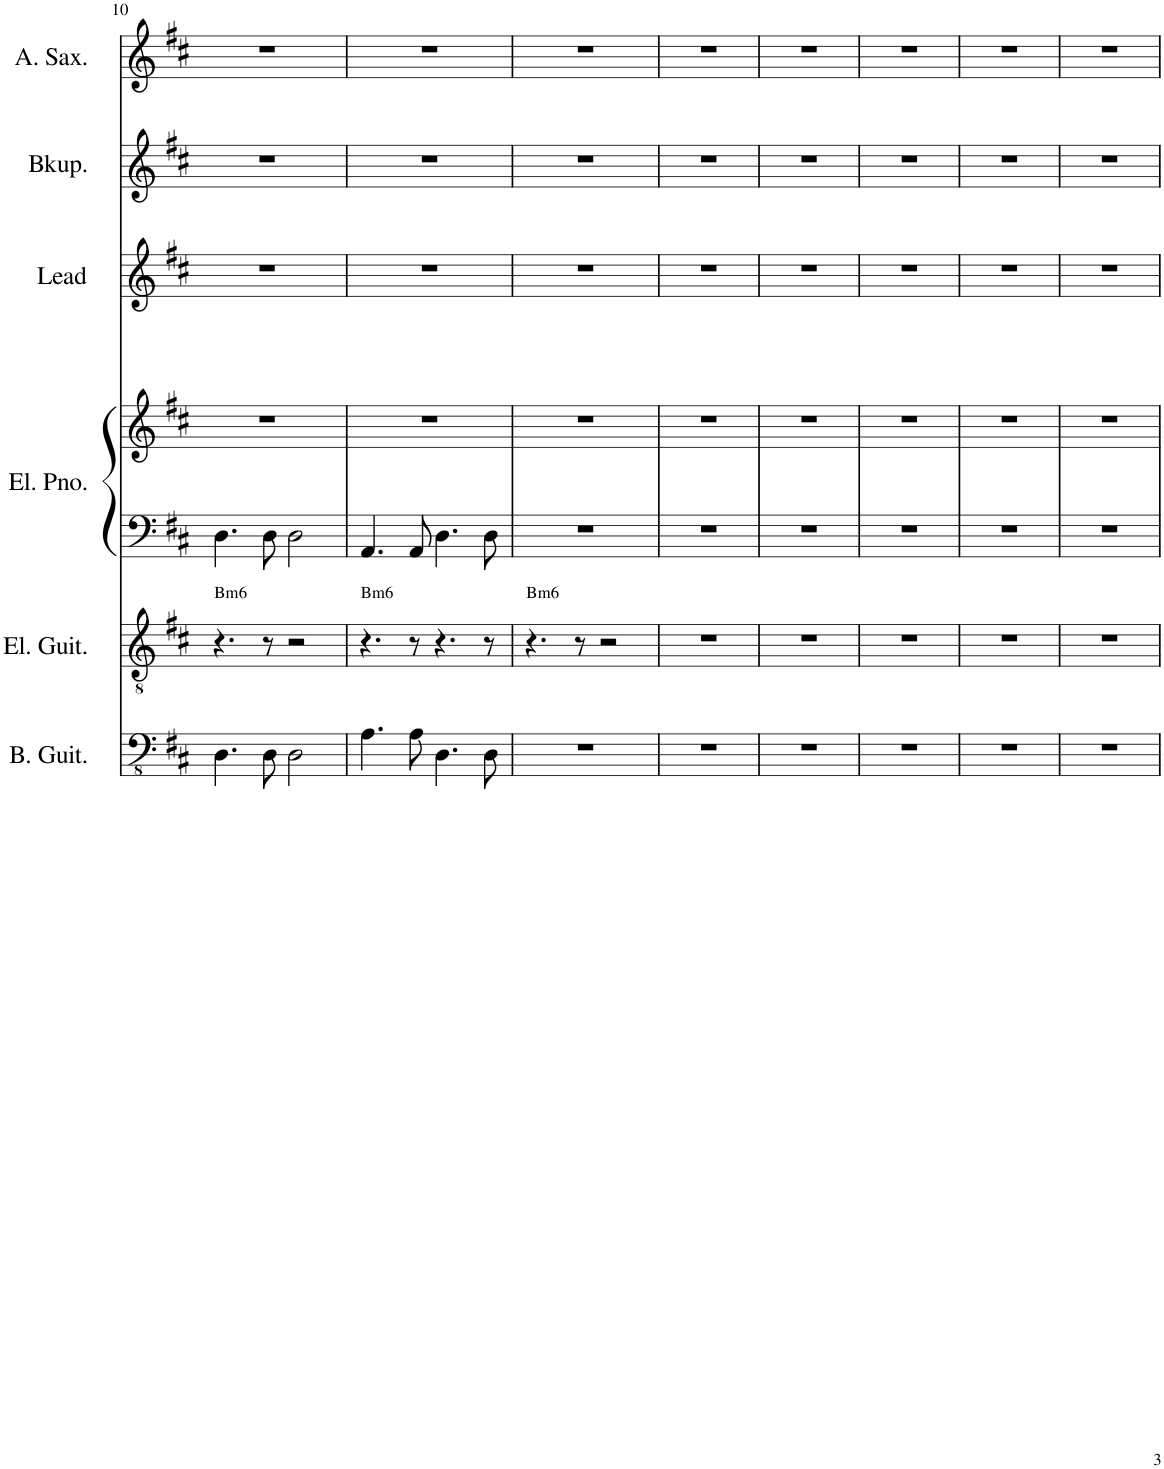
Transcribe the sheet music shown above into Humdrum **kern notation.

**kern	**kern	**harte	**kern	**kern	**kern	**kern	**kern
*part6	*part5	*part5	*part4	*part4	*part3	*part2	*part1
*staff7	*staff6	*	*staff5	*staff4	*staff3	*staff2	*staff1
*I"Bass Guitar	*I"Electric Guitar	*	*I"Electric Piano	*	*I"Lead	*I"Backup Vocal	*I"Alto Saxophone
*I'B. Guit.	*I'El. Guit.	*	*I'El. Pno.	*	*I'Lead	*I'Bkup.	*I'A. Sax.
!!LO:PB:g=z
*clefFv4	*clefGv2	*	*clefF4	*clefG2	*clefG2	*clefG2	*clefG2
*	*	*	*	*	*	*	*ITrd5c9
*k[f#c#]	*k[f#c#]	*	*k[f#c#]	*k[f#c#]	*k[f#c#]	*k[f#c#]	*k[f#c#]
*M4/4	*M4/4	*	*M4/4	*M4/4	*M4/4	*M4/4	*M4/4
=10	=10	=10	=10	=10	=10	=10	=10
!	!	!LO:H:kt=m6	!	!	!	!	!
4.DD\	4.r	B:min6	4.D\	1r	1r	1r	1r
8DD\	8r	.	8D\	.	.	.	.
2DD\	2r	.	2D\	.	.	.	.
=11	=11	=11	=11	=11	=11	=11	=11
!	!	!LO:H:kt=m6	!	!	!	!	!
4.AA\	4.r	B:min6	4.AA/	1r	1r	1r	1r
8AA\	8r	.	8AA/	.	.	.	.
4.DD\	4.r	.	4.D\	.	.	.	.
8DD\	8r	.	8D\	.	.	.	.
=12	=12	=12	=12	=12	=12	=12	=12
!	!	!LO:H:kt=m6	!	!	!	!	!
1r	4.r	B:min6	1r	1r	1r	1r	1r
.	8r	.	.	.	.	.	.
.	2r	.	.	.	.	.	.
=13	=13	=13	=13	=13	=13	=13	=13
1r	1r	.	1r	1r	1r	1r	1r
=14	=14	=14	=14	=14	=14	=14	=14
1r	1r	.	1r	1r	1r	1r	1r
=15	=15	=15	=15	=15	=15	=15	=15
1r	1r	.	1r	1r	1r	1r	1r
=16	=16	=16	=16	=16	=16	=16	=16
1r	1r	.	1r	1r	1r	1r	1r
=17	=17	=17	=17	=17	=17	=17	=17
1r	1r	.	1r	1r	1r	1r	1r
=	=	=	=	=	=	=	=
*-	*-	*-	*-	*-	*-	*-	*-
